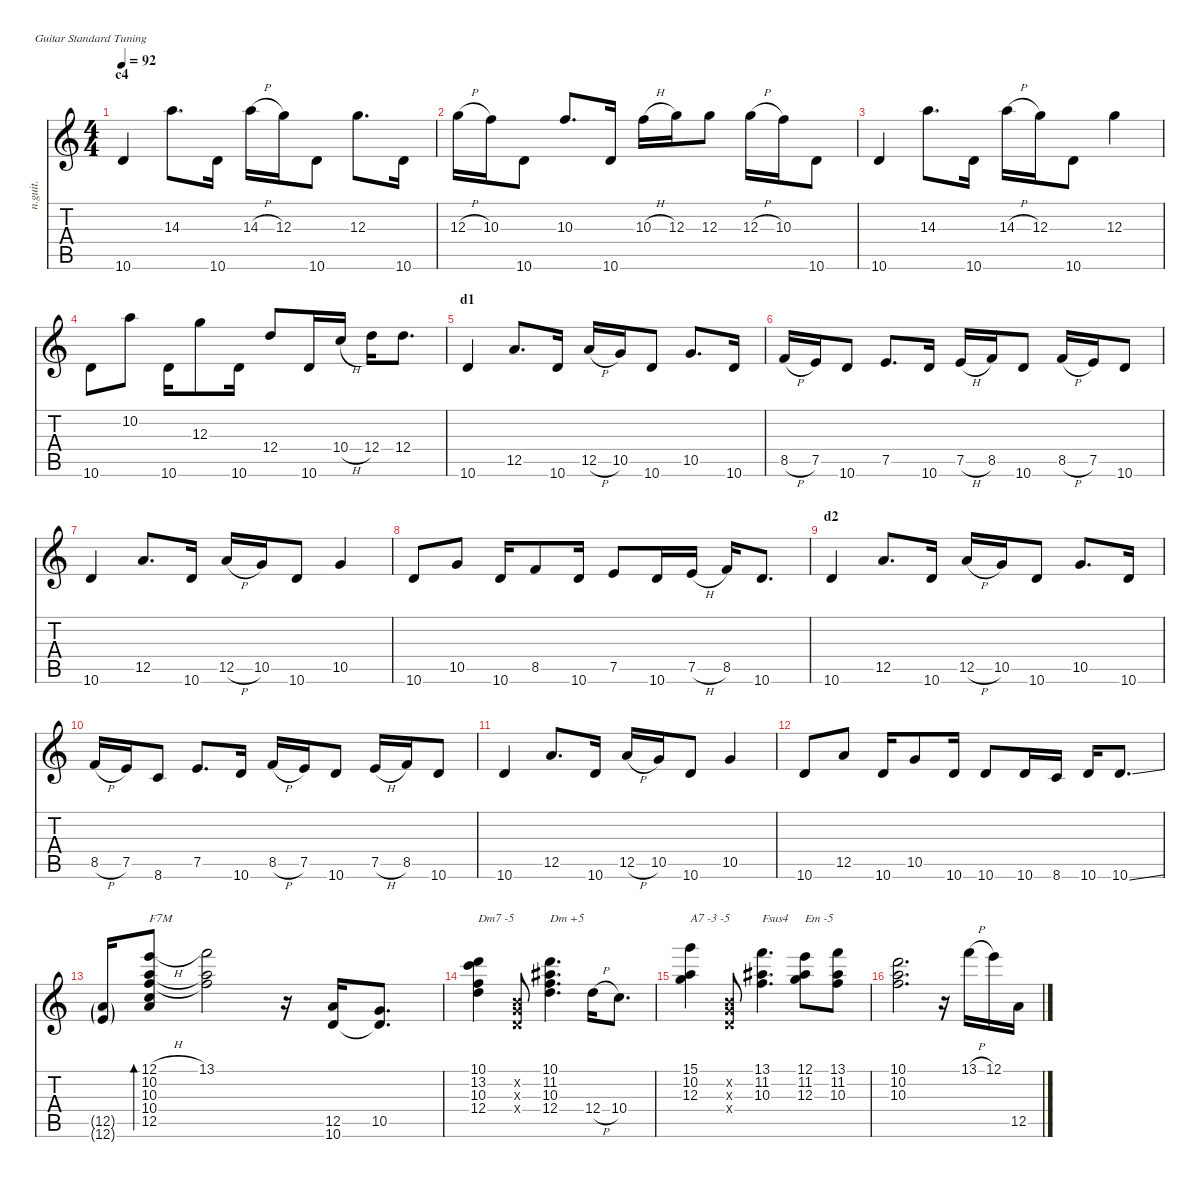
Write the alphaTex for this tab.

\defaultSystemsLayout 4
\hideDynamics
\bracketExtendMode nobrackets
\otherSystemsTrackNameOrientation horizontal
\track ("sand" "n.guit.") {instrument acousticguitarnylon}
\staff {score tabs}
\tuning (E4 B3 G3 D3 A2 E2)
\ts (4 4)
\section ("" "c4")
\tempo 92
\clef g2
\ks c
10.6.4{dy f beam Up} 14.3.8{d beam Down} 10.6.16{beam Down} 14.3{h}.16{beam Down} 12.3.16{beam Down} 10.6.8{beam Down} 12.3.8{d beam Down} 10.6.16{beam Down} |
12.3{h}.16{beam Down} 10.3.16{beam Down} 10.6.8{beam Down} 10.3.8{d beam Up} 10.6.16{beam Up} 10.3{h}.16{beam Down} 12.3.16{beam Down} 12.3.8{beam Down} 12.3{h}.16{beam Down} 10.3.16{beam Down} 10.6.8{beam Down} |
10.6.4{beam Up} 14.3.8{d beam Down} 10.6.16{beam Down} 14.3{h}.16{beam Down} 12.3.16{beam Down} 10.6.8{beam Down} 12.3.4{beam Down} |
10.6.8{beam Down} 10.2.8{beam Down} 10.6.16{beam Down} 12.3.8{beam Down} 10.6.16{beam Down} 12.4.8{beam Up} 10.6.16{beam Up} 10.4{h}.16{beam Up} 12.4.16{beam Down} 12.4.8{d beam Down} |
\section ("" "d1")
10.6.4{beam Up} 12.5.8{d beam Up} 10.6.16{beam Up} 12.5{h}.16{beam Up} 10.5.16{beam Up} 10.6.8{beam Up} 10.5.8{d beam Up} 10.6.16{beam Up} |
8.5{h}.16{beam Up} 7.5.16{beam Up} 10.6.8{beam Up} 7.5.8{d beam Up} 10.6.16{beam Up} 7.5{h}.16{beam Up} 8.5.16{beam Up} 10.6.8{beam Up} 8.5{h}.16{beam Up} 7.5.16{beam Up} 10.6.8{beam Up} |
10.6.4{beam Up} 12.5.8{d beam Up} 10.6.16{beam Up} 12.5{h}.16{beam Up} 10.5.16{beam Up} 10.6.8{beam Up} 10.5.4{beam Up} |
10.6.8{beam Up} 10.5.8{beam Up} 10.6.16{beam Up} 8.5.8{beam Up} 10.6.16{beam Up} 7.5.8{beam Up} 10.6.16{beam Up} 7.5{h}.16{beam Up} 8.5.16{beam Up} 10.6.8{d beam Up} |
\section ("" "d2")
10.6.4{beam Up} 12.5.8{d beam Up} 10.6.16{beam Up} 12.5{h}.16{beam Up} 10.5.16{beam Up} 10.6.8{beam Up} 10.5.8{d beam Up} 10.6.16{beam Up} |
8.5{h}.16{beam Up} 7.5.16{beam Up} 8.6.8{beam Up} 7.5.8{d beam Up} 10.6.16{beam Up} 8.5{h}.16{beam Up} 7.5.16{beam Up} 10.6.8{beam Up} 7.5{h}.16{beam Up} 8.5.16{beam Up} 10.6.8{beam Up} |
10.6.4{beam Up} 12.5.8{d beam Up} 10.6.16{beam Up} 12.5{h}.16{beam Up} 10.5.16{beam Up} 10.6.8{beam Up} 10.5.4{beam Up} |
10.6.8{beam Up} 12.5.8{beam Up} 10.6.16{beam Up} 10.5.8{beam Up} 10.6.16{beam Up} 10.6.8{beam Up} 10.6.16{beam Up} 8.6.16{beam Up} 10.6.16{beam Up} 10.6{ss}.8{d beam Up} |
(12.5{g} 12.6{g}).16{beam Up} (12.1{h} 10.2 10.3 10.4 12.5).8{bd 240 txt "F7M" beam Up} (13.1 10.2{t} 10.3{t}).2{beam Down} r.16{beam Down} (12.5 10.6).16{beam Up} (10.5 10.6{t}).8{d beam Up} |
(10.1 13.2 10.3 12.4).4{txt "Dm7 -5" beam Down} (0.2{x} 0.3{x} 0.4{x}).8{beam Up} (10.1 11.2{acc #} 10.3 12.4).4{d txt "Dm +5" beam Down} 12.4{h}.16{beam Down} 10.4.8{d beam Down} |
(15.1 10.2 12.3).4{txt "A7 -3 -5" beam Down} (0.2{x} 0.3{x} 0.4{x}).8{beam Up} (13.1 11.2{acc #} 10.3).4{d txt "Fsus4" beam Down} (12.1 11.2{acc #} 12.3).8{txt "Em -5" beam Down} (13.1 11.2{acc #} 10.3).8{beam Down} |
(10.1 10.2 10.3).2{d beam Down} r.16{beam Down} 13.1{h}.16{beam Down} 12.1.16{beam Down} 12.5.16{beam Down}
